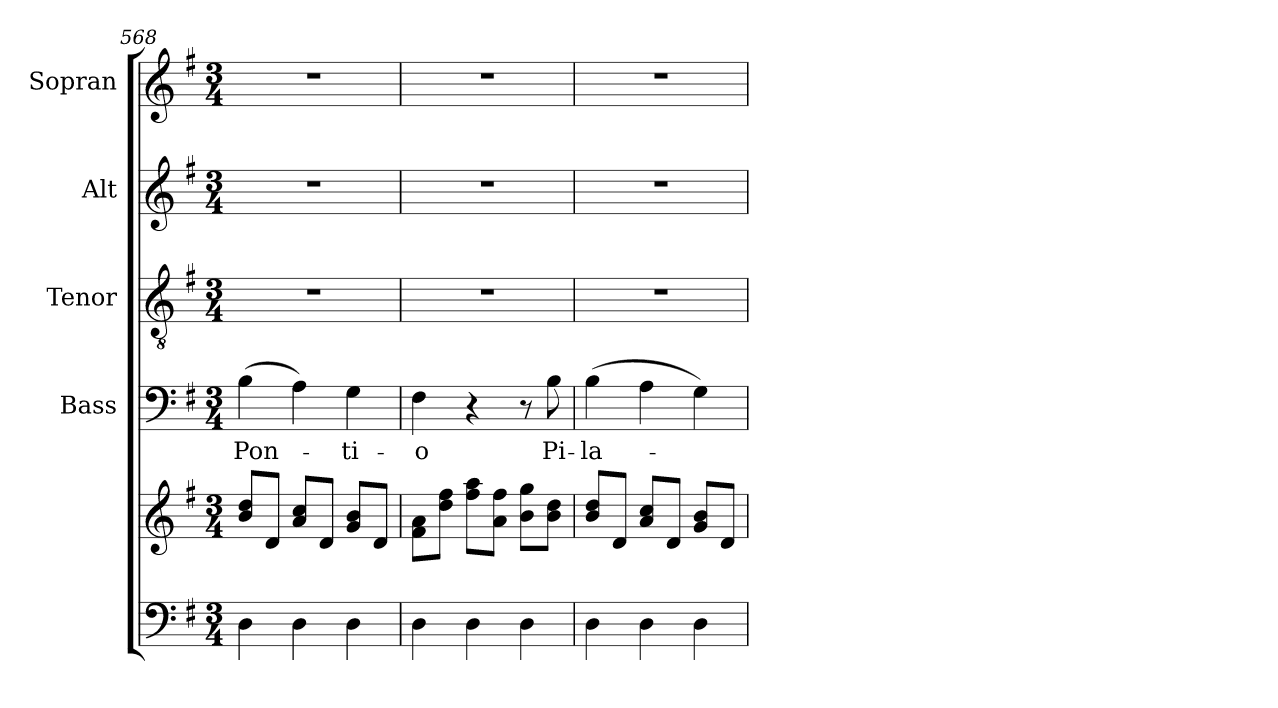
**kern	**kern	**kern	**text	**kern	**kern	**kern
*part5	*part5	*part4	*part4	*part3	*part2	*part1
*staff6	*staff5	*staff4	*staff4	*staff3	*staff2	*staff1
*	*	*I"Bass	*	*I"Tenor	*I"Alt	*I"Sopran
*	*	*I'B.	*	*I'T.	*I'A.	*I'S.
*clefF4	*clefG2	*clefF4	*	*clefGv2	*clefG2	*clefG2
*k[f#]	*k[f#]	*k[f#]	*	*k[f#]	*k[f#]	*k[f#]
*G:	*G:	*G:	*	*G:	*G:	*G:
*M3/4	*M3/4	*M3/4	*	*M3/4	*M3/4	*M3/4
=568	=568	=568	=568	=568	=568	=568
!	!	!	!LO:LY:b	!	!	!
4D\	8b/ 8dd/L	(>4B\	Pon-	2.r	2.r	2.r
.	8d/J	.	.	.	.	.
4D\	8a/ 8cc/L	4A\)	.	.	.	.
.	8d/J	.	.	.	.	.
!	!	!	!LO:LY:b	!	!	!
4D\	8g/ 8b/L	4G\	-ti-	.	.	.
.	8d/J	.	.	.	.	.
=569	=569	=569	=569	=569	=569	=569
!	!	!	!LO:LY:b	!	!	!
4D\	8f#\ 8a\L	4F#\	-o	2.r	2.r	2.r
.	8dd\ 8ff#\J	.	.	.	.	.
4D\	8ff#\ 8aa\L	4r	.	.	.	.
.	8a\ 8ff#\J	.	.	.	.	.
4D\	8b\ 8gg\L	8r	.	.	.	.
!	!	!	!LO:LY:b	!	!	!
.	8b\ 8dd\J	8B\	Pi-	.	.	.
=570	=570	=570	=570	=570	=570	=570
!	!	!	!LO:LY:b	!	!	!
4D\	8b/ 8dd/L	(>4B\	-la-	2.r	2.r	2.r
.	8d/J	.	.	.	.	.
4D\	8a/ 8cc/L	4A\	.	.	.	.
.	8d/J	.	.	.	.	.
4D\	8g/ 8b/L	4G\)	.	.	.	.
.	8d/J	.	.	.	.	.
=	=	=	=	=	=	=
*-	*-	*-	*-	*-	*-	*-
